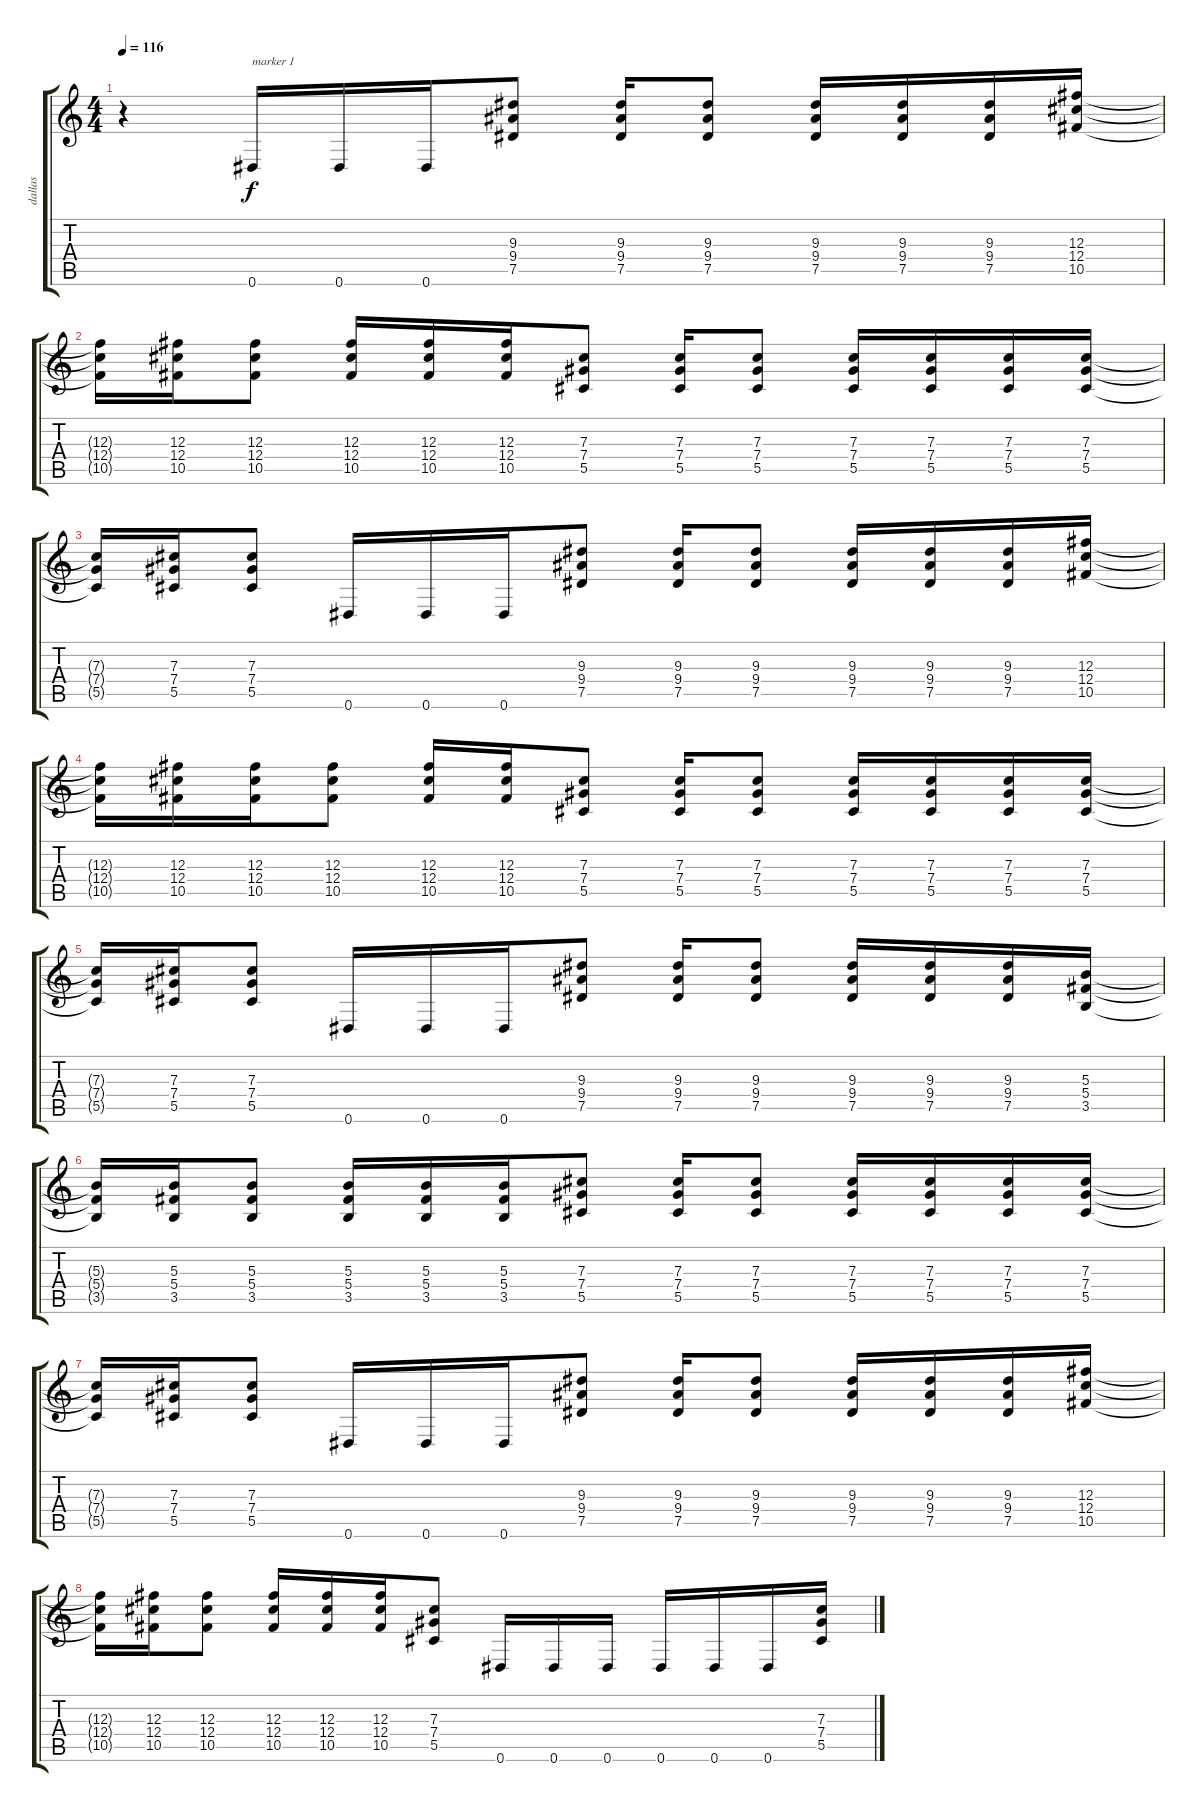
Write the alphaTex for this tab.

\track ("dallas" "dallas") {instrument distortionguitar}
\staff {score tabs}
\tuning (Eb4 Bb3 Gb3 Db3 Ab2 Eb2) {hide}
\ts (4 4)
\tempo 116
\clef g2
\ks c
r.4{dy f instrument distortionguitar} 0.6.16{txt "marker 1"} 0.6.16 0.6.16 (9.3 9.4 7.5).8 (9.3 9.4 7.5).16 (9.3 9.4 7.5).8 (9.3 9.4 7.5).16 (9.3 9.4 7.5).16 (9.3 9.4 7.5).16 (12.3 12.4 10.5).16 |
(12.3{t} 12.4{t} 10.5{t}).16 (12.3 12.4 10.5).16 (12.3 12.4 10.5).8 (12.3 12.4 10.5).16 (12.3 12.4 10.5).16 (12.3 12.4 10.5).16 (7.3 7.4 5.5).8 (7.3 7.4 5.5).16 (7.3 7.4 5.5).8 (7.3 7.4 5.5).16 (7.3 7.4 5.5).16 (7.3 7.4 5.5).16 (7.3 7.4 5.5).16 |
(7.3{t} 7.4{t} 5.5{t}).16 (7.3 7.4 5.5).16 (7.3 7.4 5.5).8 0.6.16 0.6.16 0.6.16 (9.3 9.4 7.5).8 (9.3 9.4 7.5).16 (9.3 9.4 7.5).8 (9.3 9.4 7.5).16 (9.3 9.4 7.5).16 (9.3 9.4 7.5).16 (12.3 12.4 10.5).16 |
(12.3{t} 12.4{t} 10.5{t}).16 (12.3 12.4 10.5).16 (12.3 12.4 10.5).16 (12.3 12.4 10.5).8 (12.3 12.4 10.5).16 (12.3 12.4 10.5).16 (7.3 7.4 5.5).8 (7.3 7.4 5.5).16 (7.3 7.4 5.5).8 (7.3 7.4 5.5).16 (7.3 7.4 5.5).16 (7.3 7.4 5.5).16 (7.3 7.4 5.5).16 |
(7.3{t} 7.4{t} 5.5{t}).16 (7.3 7.4 5.5).16 (7.3 7.4 5.5).8 0.6.16 0.6.16 0.6.16 (9.3 9.4 7.5).8 (9.3 9.4 7.5).16 (9.3 9.4 7.5).8 (9.3 9.4 7.5).16 (9.3 9.4 7.5).16 (9.3 9.4 7.5).16 (5.3 5.4 3.5).16 |
(5.3{t} 5.4{t} 3.5{t}).16 (5.3 5.4 3.5).16 (5.3 5.4 3.5).8 (5.3 5.4 3.5).16 (5.3 5.4 3.5).16 (5.3 5.4 3.5).16 (7.3 7.4 5.5).8 (7.3 7.4 5.5).16 (7.3 7.4 5.5).8 (7.3 7.4 5.5).16 (7.3 7.4 5.5).16 (7.3 7.4 5.5).16 (7.3 7.4 5.5).16 |
(7.3{t} 7.4{t} 5.5{t}).16 (7.3 7.4 5.5).16 (7.3 7.4 5.5).8 0.6.16 0.6.16 0.6.16 (9.3 9.4 7.5).8 (9.3 9.4 7.5).16 (9.3 9.4 7.5).8 (9.3 9.4 7.5).16 (9.3 9.4 7.5).16 (9.3 9.4 7.5).16 (12.3 12.4 10.5).16 |
(12.3{t} 12.4{t} 10.5{t}).16 (12.3 12.4 10.5).16 (12.3 12.4 10.5).8 (12.3 12.4 10.5).16 (12.3 12.4 10.5).16 (12.3 12.4 10.5).16 (7.3 7.4 5.5).8 0.6.16 0.6.16 0.6.16 0.6.16 0.6.16 0.6.16 (7.3 7.4 5.5).16
